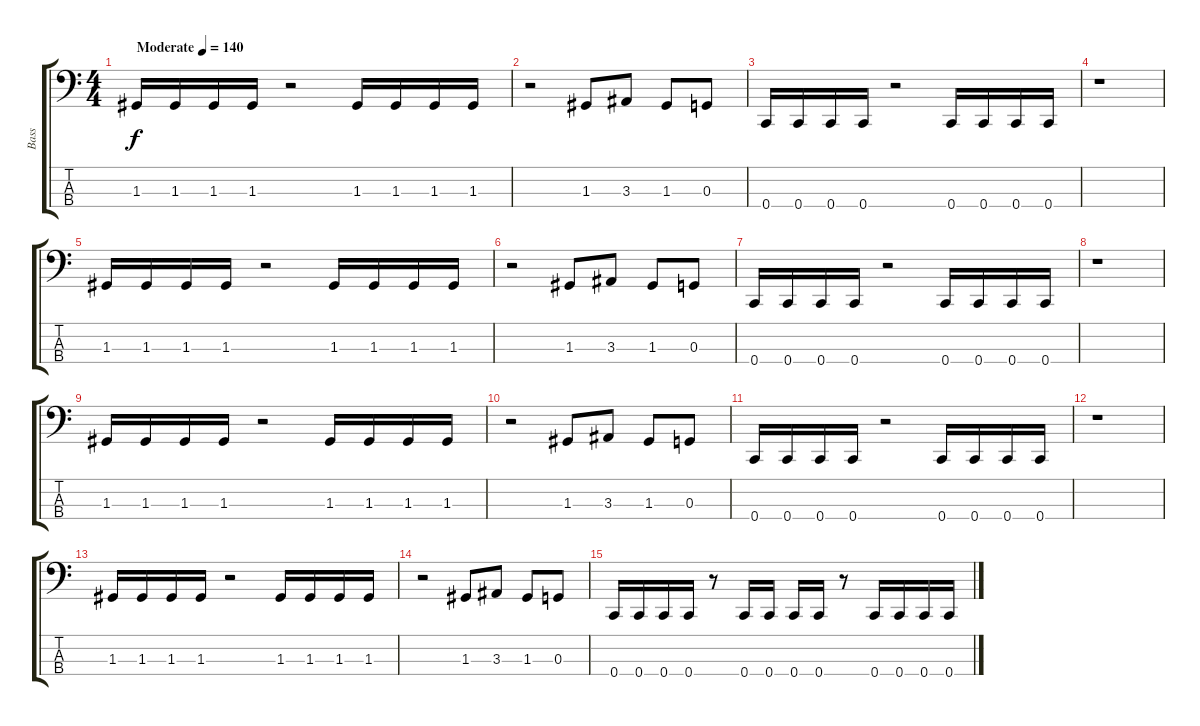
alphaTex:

\track ("Bass" "Bass") {instrument electricbasspick}
\staff {score tabs}
\tuning (F2 C2 G1 C1) {hide}
\ts (4 4)
\tempo (140 "Moderate")
\clef f4
\ks c
1.3.16{dy f instrument electricbasspick} 1.3.16 1.3.16 1.3.16 r.2 1.3.16 1.3.16 1.3.16 1.3.16 |
r.2 1.3.8 3.3.8 1.3.8 0.3.8 |
0.4.16 0.4.16 0.4.16 0.4.16 r.2 0.4.16 0.4.16 0.4.16 0.4.16 |
r.1 |
1.3.16 1.3.16 1.3.16 1.3.16 r.2 1.3.16 1.3.16 1.3.16 1.3.16 |
r.2 1.3.8 3.3.8 1.3.8 0.3.8 |
0.4.16 0.4.16 0.4.16 0.4.16 r.2 0.4.16 0.4.16 0.4.16 0.4.16 |
r.1 |
1.3.16 1.3.16 1.3.16 1.3.16 r.2 1.3.16 1.3.16 1.3.16 1.3.16 |
r.2 1.3.8 3.3.8 1.3.8 0.3.8 |
0.4.16 0.4.16 0.4.16 0.4.16 r.2 0.4.16 0.4.16 0.4.16 0.4.16 |
r.1 |
1.3.16 1.3.16 1.3.16 1.3.16 r.2 1.3.16 1.3.16 1.3.16 1.3.16 |
r.2 1.3.8 3.3.8 1.3.8 0.3.8 |
0.4.16 0.4.16 0.4.16 0.4.16 r.8 0.4.16 0.4.16 0.4.16 0.4.16 r.8 0.4.16 0.4.16 0.4.16 0.4.16
